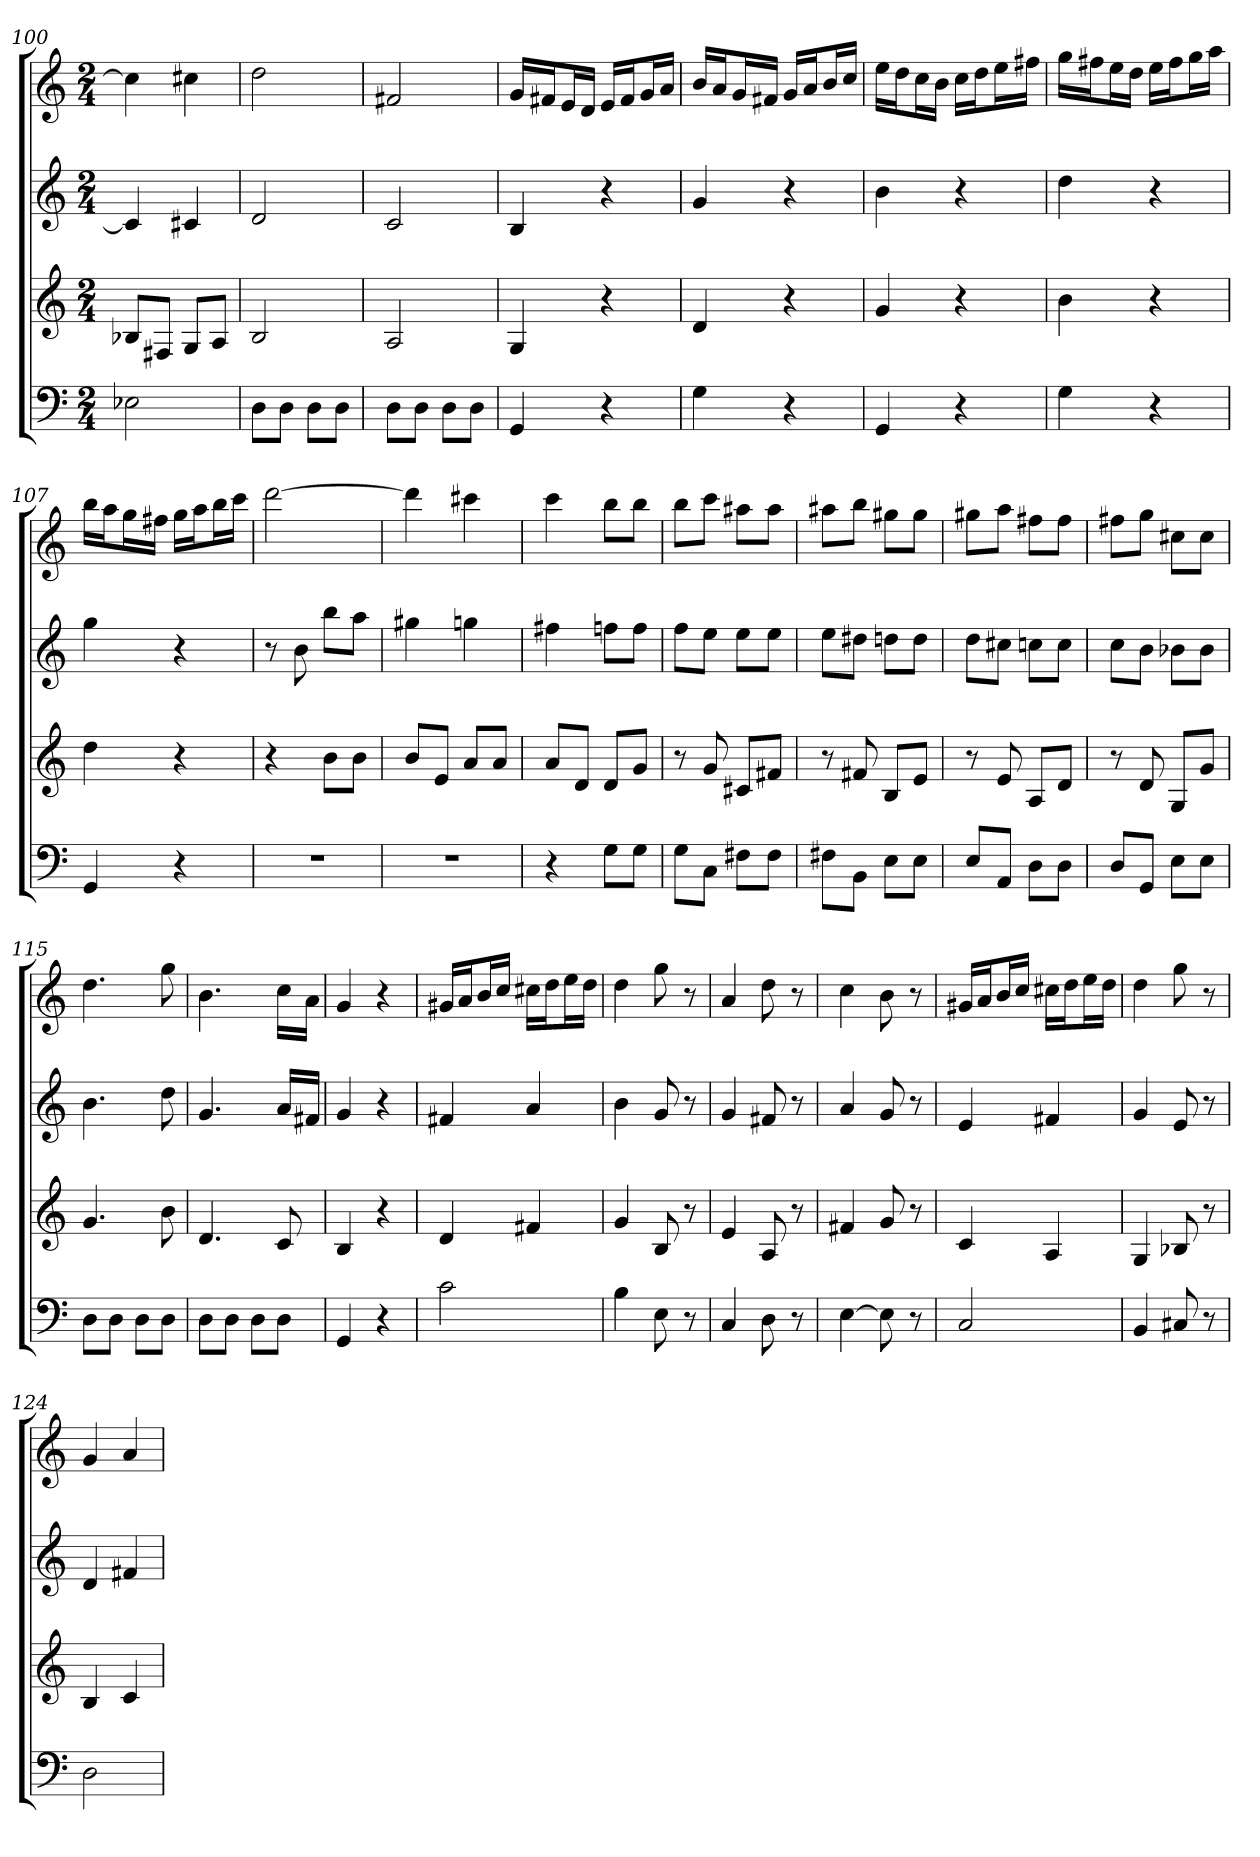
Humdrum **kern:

**kern	**kern	**kern	**kern
*part4	*part3	*part2	*part1
*staff4	*staff3	*staff2	*staff1
*k[]	*k[]	*k[]	*k[]
*C:	*C:	*C:	*C:
*M2/4	*M2/4	*M2/4	*M2/4
=100	=100	=100	=100
2E-X	8B-XL	4c]	4cc]
.	8F#XJ	.	.
.	8GL	4c#X	4cc#X
.	8AJ	.	.
=101	=101	=101	=101
8DL	2B	2d	2dd
8DJ	.	.	.
8DL	.	.	.
8DJ	.	.	.
=102	=102	=102	=102
8DL	2A	2c	2f#X
8DJ	.	.	.
8DL	.	.	.
8DJ	.	.	.
=103	=103	=103	=103
4GG	4G	4B	16gLL
.	.	.	16f#XJ
.	.	.	16eL
.	.	.	16dJJ
4r	4r	4r	16eLL
.	.	.	16f#J
.	.	.	16gL
.	.	.	16aJJ
=104	=104	=104	=104
4G	4d	4g	16bLL
.	.	.	16aJ
.	.	.	16gL
.	.	.	16f#XJJ
4r	4r	4r	16gLL
.	.	.	16aJ
.	.	.	16bL
.	.	.	16ccJJ
=105	=105	=105	=105
4GG	4g	4b	16eeLL
.	.	.	16ddJ
.	.	.	16ccL
.	.	.	16bJJ
4r	4r	4r	16ccLL
.	.	.	16ddJ
.	.	.	16eeL
.	.	.	16ff#XJJ
=106	=106	=106	=106
4G	4b	4dd	16ggLL
.	.	.	16ff#XJ
.	.	.	16eeL
.	.	.	16ddJJ
4r	4r	4r	16eeLL
.	.	.	16ff#J
.	.	.	16ggL
.	.	.	16aaJJ
=107	=107	=107	=107
4GG	4dd	4gg	16bbLL
.	.	.	16aaJ
.	.	.	16ggL
.	.	.	16ff#XJJ
4r	4r	4r	16ggLL
.	.	.	16aaJ
.	.	.	16bbL
.	.	.	16cccJJ
=108	=108	=108	=108
2r	4r	8r	[2ddd
.	.	8b	.
.	8bL	8bbL	.
.	8bJ	8aaJ	.
=109	=109	=109	=109
2r	8bL	4gg#X	4ddd]
.	8eJ	.	.
.	8aL	4ggn	4ccc#X
.	8aJ	.	.
=110	=110	=110	=110
4r	8aL	4ff#X	4ccc
.	8dJ	.	.
8GL	8dL	8ffnL	8bbL
8GJ	8gJ	8ffJ	8bbJ
=111	=111	=111	=111
8GL	8r	8ffL	8bbL
8CJ	8g	8eeJ	8cccJ
8F#XL	8c#XL	8eeL	8aa#XL
8F#J	8f#XJ	8eeJ	8aa#J
=112	=112	=112	=112
8F#XL	8r	8eeL	8aa#XL
8BBJ	8f#X	8dd#XJ	8bbJ
8EL	8BL	8ddnL	8gg#XL
8EJ	8eJ	8ddJ	8gg#J
=113	=113	=113	=113
8EL	8r	8ddL	8gg#XL
8AAJ	8e	8cc#XJ	8aaJ
8DL	8AL	8ccnL	8ff#XL
8DJ	8dJ	8ccJ	8ff#J
=114	=114	=114	=114
8DL	8r	8ccL	8ff#XL
8GGJ	8d	8bJ	8ggJ
8EL	8GL	8b-XL	8cc#XL
8EJ	8gJ	8b-J	8cc#J
=115	=115	=115	=115
8DL	4.g	4.b	4.dd
8DJ	.	.	.
8DL	.	.	.
8DJ	8b	8dd	8gg
=116	=116	=116	=116
8DL	4.d	4.g	4.b
8DJ	.	.	.
8DL	.	.	.
8DJ	8c	16aLL	16ccLL
.	.	16f#XJJ	16aJJ
=117	=117	=117	=117
4GG	4B	4g	4g
4r	4r	4r	4r
=118	=118	=118	=118
2c	4d	4f#X	16g#XLL
.	.	.	16aJ
.	.	.	16bL
.	.	.	16ccJJ
.	4f#X	4a	16cc#XLL
.	.	.	16ddJ
.	.	.	16eeL
.	.	.	16ddJJ
=119	=119	=119	=119
4B	4g	4b	4dd
8E	8B	8g	8gg
8r	8r	8r	8r
=120	=120	=120	=120
4C	4e	4g	4a
8D	8A	8f#X	8dd
8r	8r	8r	8r
=121	=121	=121	=121
[4E	4f#X	4a	4cc
8E]	8g	8g	8b
8r	8r	8r	8r
=122	=122	=122	=122
2C	4c	4e	16g#XLL
.	.	.	16aJ
.	.	.	16bL
.	.	.	16ccJJ
.	4A	4f#X	16cc#XLL
.	.	.	16ddJ
.	.	.	16eeL
.	.	.	16ddJJ
=123	=123	=123	=123
4BB	4G	4g	4dd
8C#X	8B-X	8e	8gg
8r	8r	8r	8r
=124	=124	=124	=124
2D	4B	4d	4g
.	4c	4f#X	4a
=	=	=	=
*-	*-	*-	*-
